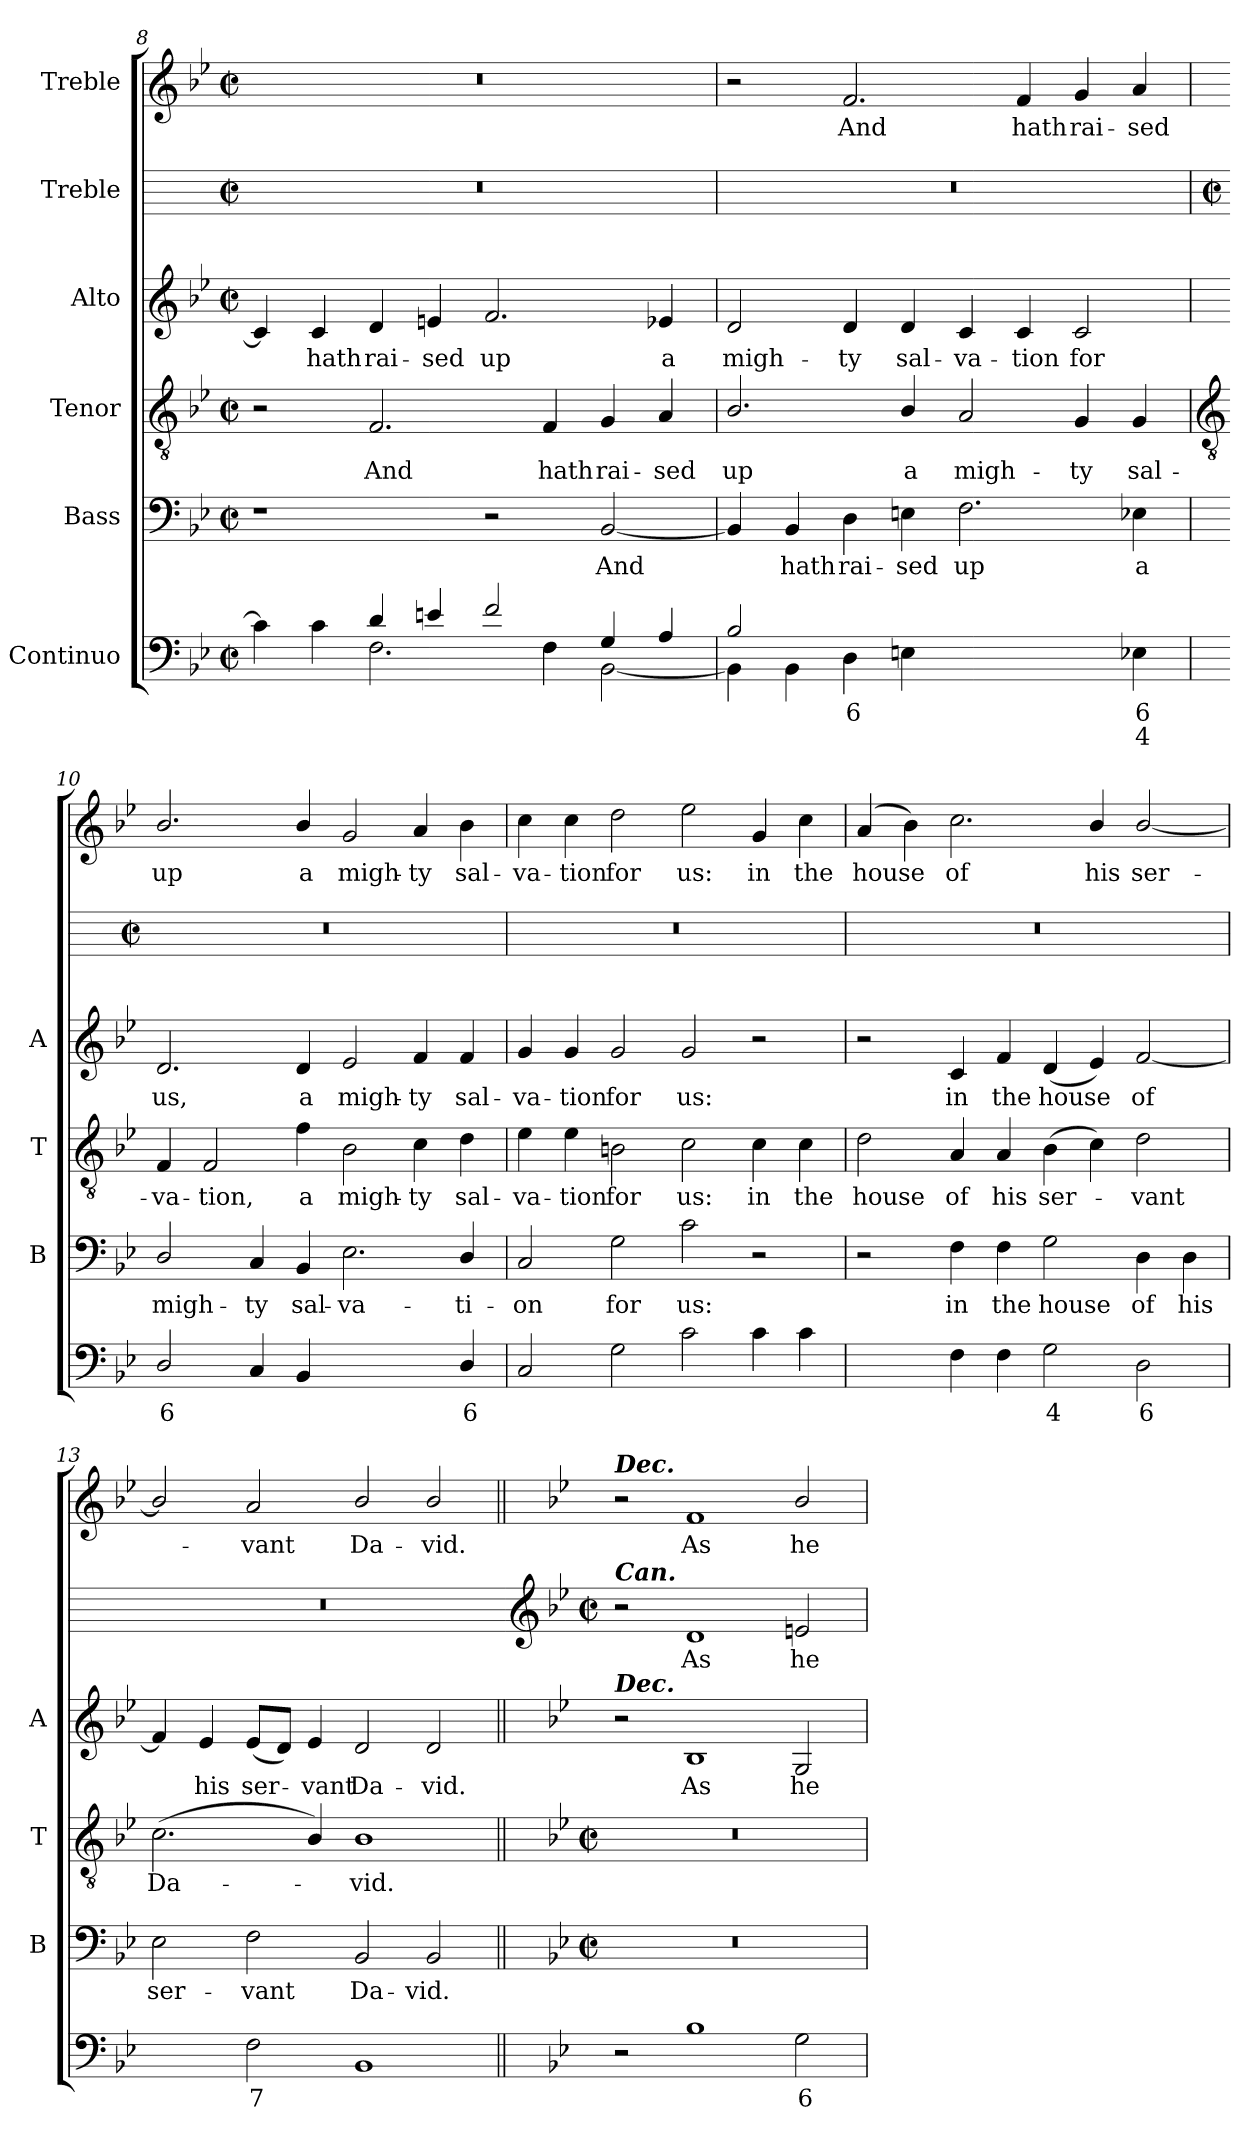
**kern	**text	**text	**text	**kern	**text	**kern	**text	**kern	**text	**kern	**text	**kern	**text
*part6	*part6	*part6	*part6	*part5	*part5	*part4	*part4	*part3	*part3	*part2	*part2	*part1	*part1
*staff6	*staff6	*staff6	*staff6	*staff5	*staff5	*staff4	*staff4	*staff3	*staff3	*staff2	*staff2	*staff1	*staff1
*I"Continuo	*	*	*	*I"Bass	*	*I"Tenor	*	*I"Alto	*	*I"Treble	*	*I"Treble	*
*	*	*	*	*I'B	*	*I'T	*	*I'A	*	*	*	*	*
*clefF4	*	*	*	*clefF4	*	*clefGv2	*	*clefG2	*	*	*	*clefG2	*
*k[b-e-]	*	*	*	*k[b-e-]	*	*k[b-e-]	*	*k[b-e-]	*	*	*	*k[b-e-]	*
*B-:	*	*	*	*B-:	*	*B-:	*	*B-:	*	*	*	*B-:	*
*M4/2	*	*	*	*M4/2	*	*M4/2	*	*M4/2	*	*M4/2	*	*M4/2	*
*met(c|)	*	*	*	*met(c|)	*	*met(c|)	*	*met(c|)	*	*met(c|)	*	*met(c|)	*
=8	=8	=8	=8	=8	=8	=8	=8	=8	=8	=8	=8	=8	=8
*^	*	*	*	*	*	*	*	*	*	*	*	*	*
4c]	2ryy	.	.	.	1r	.	2r	.	4c]	.	0r	.	0r	.
!	!	!	!	!	!	!	!	!	!	!LO:LY:b	!	!	!	!
4c	.	.	.	.	.	.	.	.	4c	hath	.	.	.	.
!	!	!	!	!	!	!	!	!LO:LY:b	!	!LO:LY:b	!	!	!	!
4d/	2.F	.	.	.	.	.	2.F	And	4d	rai-	.	.	.	.
!	!	!	!	!	!	!	!	!	!	!LO:LY:b	!	!	!	!
4en/	.	.	.	.	.	.	.	.	4en	-sed	.	.	.	.
!	!	!	!	!	!	!	!	!	!	!LO:LY:b	!	!	!	!
2f/	.	.	.	.	2r	.	.	.	2.f	up	.	.	.	.
!	!	!	!	!	!	!	!	!LO:LY:b	!	!	!	!	!	!
.	4F	.	.	.	.	.	4F	hath	.	.	.	.	.	.
!	!	!	!	!	!	!LO:LY:b	!	!LO:LY:b	!	!	!	!	!	!
4G/	[2BB-\	.	.	.	[2BB-	And	4G	rai-	.	.	.	.	.	.
!	!	!	!	!	!	!	!	!LO:LY:b	!	!LO:LY:b	!	!	!	!
4A/	.	.	.	.	.	.	4A	-sed	4e-X	a	.	.	.	.
=9	=9	=9	=9	=9	=9	=9	=9	=9	=9	=9	=9	=9	=9	=9
!	!	!	!	!	!	!	!	!LO:LY:b	!	!LO:LY:b	!	!	!	!
2B-/	4BB-\]	.	.	.	4BB-]	.	2.B-/	up	2d	migh-	0r	.	2r	.
!	!	!	!	!	!	!LO:LY:b	!	!	!	!	!	!	!	!
.	4BB-\	.	.	.	4BB-	hath	.	.	.	.	.	.	.	.
!	!	!LO:LY:b	!	!	!	!LO:LY:b	!	!	!	!LO:LY:b	!	!	!	!LO:LY:b
1.ryy	4D	6	.	.	4D	rai-	.	.	4d	-ty	.	.	2.f	And
!	!	!	!	!	!	!LO:LY:b	!	!LO:LY:b	!	!LO:LY:b	!	!	!	!
.	4En	.	.	.	4En	-sed	4B-/	a	4d	sal-	.	.	.	.
!	!	!	!	!	!	!LO:LY:b	!	!LO:LY:b	!	!LO:LY:b	!	!	!	!
.	[2Fyy	.	.	.	2.F	up	2A	migh-	4c	-va-	.	.	.	.
!	!	!	!	!	!	!	!	!	!	!LO:LY:b	!	!	!	!LO:LY:b
.	.	.	.	.	.	.	.	.	4c	-tion	.	.	4f	hath
!	!	!LO:LY:b	!LO:LY:b	!	!	!	!	!LO:LY:b	!	!LO:LY:b	!	!	!	!LO:LY:b
.	4Fyy]	2	5	.	.	.	4G	-ty	2c	for	.	.	4g	rai-
!	!	!LO:LY:b	!LO:LY:b	!	!	!LO:LY:b	!	!LO:LY:b	!	!	!	!	!	!LO:LY:b
.	4E-X	6	4	.	4E-X	a	4G	sal-	.	.	.	.	4a	-sed
*v	*v	*	*	*	*	*	*	*	*	*	*	*	*	*
!!LO:LB:g=z
=10	=10	=10	=10	=10	=10	=10	=10	=10	=10	=10	=10	=10	=10
*	*	*	*	*	*	*clefGv2	*	*	*	*	*	*	*
*	*	*	*	*	*	*	*	*	*	*M4/2	*	*	*
*	*	*	*	*	*	*	*	*	*	*met(c|)	*	*	*
*^	*	*	*	*	*	*	*	*	*	*	*	*	*
!	!	!LO:LY:b	!	!	!	!LO:LY:b	!	!LO:LY:b	!	!LO:LY:b	!	!	!	!LO:LY:b
*v	*v	*	*	*	*	*	*	*	*	*	*	*	*	*
2D/	6	.	.	2D/	migh-	4F	-va-	2.d	us,	0r	.	2.b-/	up
!	!	!	!	!	!	!	!LO:LY:b	!	!	!	!	!	!
.	.	.	.	.	.	2F	-tion,	.	.	.	.	.	.
!	!	!	!	!	!LO:LY:b	!	!	!	!	!	!	!	!
4C	.	.	.	4C	-ty	.	.	.	.	.	.	.	.
!	!	!	!	!	!LO:LY:b	!	!LO:LY:b	!	!LO:LY:b	!	!	!	!LO:LY:b
4BB-	.	.	.	4BB-	sal-	4f	a	4d	a	.	.	4b-/	a
!	!LO:LY:b	!	!	!	!LO:LY:b	!	!LO:LY:b	!	!LO:LY:b	!	!	!	!LO:LY:b
[2E-yy	5	.	.	2.E-	-va-	2B-	migh-	2e-	migh-	.	.	2g	migh-
!	!LO:LY:b	!LO:LY:b	!	!	!	!	!LO:LY:b	!	!LO:LY:b	!	!	!	!LO:LY:b
4E-yy]	4	2	.	.	.	4c	-ty	4f	-ty	.	.	4a	-ty
!	!LO:LY:b	!	!	!	!LO:LY:b	!	!LO:LY:b	!	!LO:LY:b	!	!	!	!LO:LY:b
4D/	6	.	.	4D/	-ti-	4d	sal-	4f	sal-	.	.	4b-	sal-
=11	=11	=11	=11	=11	=11	=11	=11	=11	=11	=11	=11	=11	=11
!	!	!	!	!	!LO:LY:b	!	!LO:LY:b	!	!LO:LY:b	!	!	!	!LO:LY:b
2C	.	.	.	2C	-on	4e-	-va-	4g	-va-	0r	.	4cc	-va-
!	!	!	!	!	!	!	!LO:LY:b	!	!LO:LY:b	!	!	!	!LO:LY:b
.	.	.	.	.	.	4e-	-tion	4g	-tion	.	.	4cc	-tion
!	!	!	!	!	!LO:LY:b	!	!LO:LY:b	!	!LO:LY:b	!	!	!	!LO:LY:b
2G	.	.	.	2G	for	2Bn	for	2g	for	.	.	2dd	for
!	!	!	!	!	!LO:LY:b	!	!LO:LY:b	!	!LO:LY:b	!	!	!	!LO:LY:b
2c	.	.	.	2c	us:	2c	us:	2g	us:	.	.	2ee-	us:
!	!	!	!	!	!	!	!LO:LY:b	!	!	!	!	!	!LO:LY:b
4c	.	.	.	2r	.	4c	in	2r	.	.	.	4g	in
!	!	!	!	!	!	!	!LO:LY:b	!	!	!	!	!	!LO:LY:b
4c	.	.	.	.	.	4c	the	.	.	.	.	4cc	the
=12	=12	=12	=12	=12	=12	=12	=12	=12	=12	=12	=12	=12	=12
!	!LO:LY:b	!	!	!	!	!	!LO:LY:b	!	!	!	!	!	!LO:LY:b
[4dyy	5	.	.	2r	.	2d	house	2r	.	0r	.	(<4a	house
!	!LO:LY:b	!	!	!	!	!	!	!	!	!	!	!	!
4dyy]	6	.	.	.	.	.	.	.	.	.	.	4b-)	.
!	!	!	!	!	!LO:LY:b	!	!LO:LY:b	!	!LO:LY:b	!	!	!	!LO:LY:b
4F	.	.	.	4F	in	4A	of	4c	in	.	.	2.cc	of
!	!	!	!	!	!LO:LY:b	!	!LO:LY:b	!	!LO:LY:b	!	!	!	!
4F	.	.	.	4F	the	4A	his	4f	the	.	.	.	.
!	!LO:LY:b	!	!	!	!LO:LY:b	!	!LO:LY:b	!	!LO:LY:b	!	!	!	!
2G	4	.	.	2G	house	(>4B-	ser-	(<4d	house	.	.	.	.
!	!	!	!	!	!	!	!	!	!	!	!	!	!LO:LY:b
.	.	.	.	.	.	4c)	.	4e-)	.	.	.	4b-/	his
!	!LO:LY:b	!	!	!	!LO:LY:b	!	!LO:LY:b	!	!LO:LY:b	!	!	!	!LO:LY:b
2D	6	.	.	4D	of	2d	vant	[2f	of	.	.	[2b-/	ser-
!	!	!	!	!	!LO:LY:b	!	!	!	!	!	!	!	!
.	.	.	.	4D	his	.	.	.	.	.	.	.	.
=13	=13	=13	=13	=13	=13	=13	=13	=13	=13	=13	=13	=13	=13
!	!LO:LY:b	!LO:LY:b	!LO:LY:b	!	!LO:LY:b	!	!LO:LY:b	!	!	!	!	!	!
[4E-yy	6	5	9	2E-	ser-	(<2.c	Da-	4f]	.	0r	.	2b-/]	.
!	!	!	!	!	!	!	!	!	!LO:LY:b	!	!	!	!
4E-yy]	.	.	.	.	.	.	.	4e-	his	.	.	.	.
!	!LO:LY:b	!	!	!	!LO:LY:b	!	!	!	!LO:LY:b	!	!	!	!LO:LY:b
2F	7	.	.	2F	-vant	.	.	(<8e-L	ser-	.	.	2a	vant
.	.	.	.	.	.	.	.	8dJ)	.	.	.	.	.
!	!	!	!	!	!	!	!	!	!LO:LY:b	!	!	!	!
.	.	.	.	.	.	4B-/)	.	4e-	vant	.	.	.	.
!	!	!	!	!	!LO:LY:b	!	!LO:LY:b	!	!LO:LY:b	!	!	!	!LO:LY:b
1BB-	.	.	.	2BB-	Da-	1B-	vid.	2d	Da-	.	.	2b-/	Da-
!	!	!	!	!	!LO:LY:b	!	!	!	!LO:LY:b	!	!	!	!LO:LY:b
.	.	.	.	2BB-	-vid.	.	.	2d	-vid.	.	.	2b-/	-vid.
!!LO:LB:g=z
=14||	=14||	=14||	=14||	=14||	=14||	=14||	=14||	=14||	=14||	=14	=14||	=14||	=14||
*	*	*	*	*	*	*	*	*	*	*clefG2	*	*	*
*	*	*	*	*	*	*	*	*	*	*k[b-e-]	*	*	*
*	*	*	*	*	*	*	*	*	*	*B-:	*	*	*
*	*	*	*	*M4/2	*	*M4/2	*	*	*	*M4/2	*	*	*
*	*	*	*	*met(c|)	*	*met(c|)	*	*	*	*met(c|)	*	*	*
!	!	!	!	!	!	!	!	!	!	!	!	!LO:TX:a:Bi:t=Dec.	!
!	!	!	!	!	!	!	!	!	!	!LO:TX:a:Bi:t=Can.	!	!	!
!	!	!	!	!	!	!	!	!LO:TX:a:Bi:t=Dec.	!	!	!	!	!
2r	.	.	.	0r	.	0r	.	2r	.	2r	.	2r	.
!	!	!	!	!	!	!	!	!	!LO:LY:b	!	!LO:LY:b	!	!LO:LY:b
1B-	.	.	.	.	.	.	.	1B-	As	1d	As	1f	As
!	!LO:LY:b	!	!	!	!	!	!	!	!LO:LY:b	!	!LO:LY:b	!	!LO:LY:b
2G	6	.	.	.	.	.	.	2G	he	2en	he	2b-/	he
=	=	=	=	=	=	=	=	=	=	=	=	=	=
*-	*-	*-	*-	*-	*-	*-	*-	*-	*-	*-	*-	*-	*-
